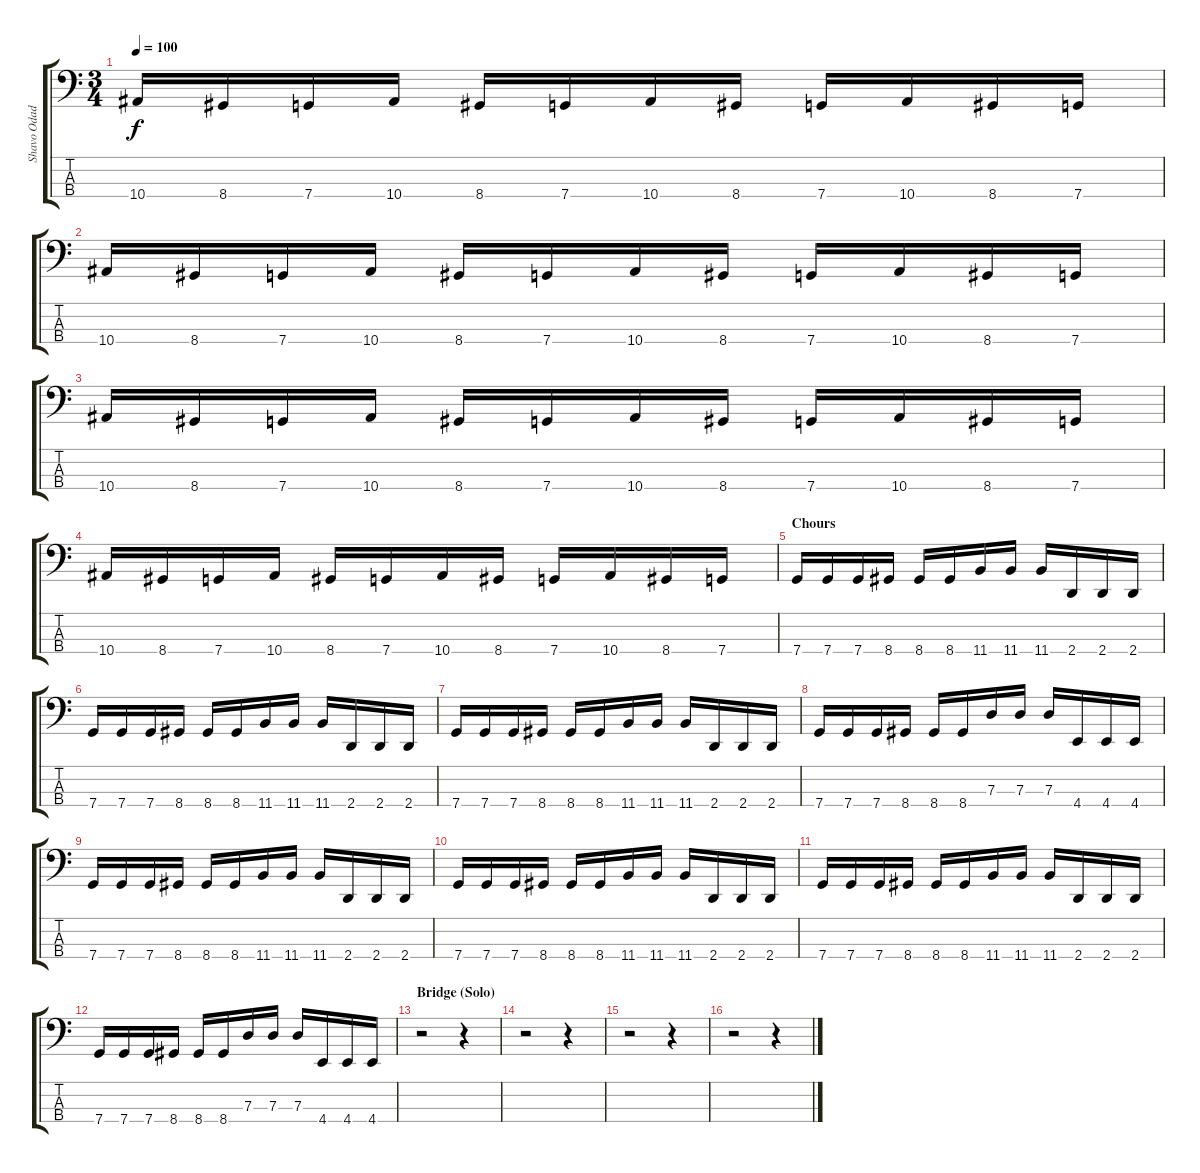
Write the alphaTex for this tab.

\track ("Shavo Odadjian" "Shavo Odad") {instrument electricbasspick}
\staff {score tabs}
\tuning (F2 C2 G1 C1) {hide}
\ts (3 4)
\tempo 100
\clef f4
\ks c
10.4.16{dy f} 8.4.16 7.4.16 10.4.16 8.4.16 7.4.16 10.4.16 8.4.16 7.4.16 10.4.16 8.4.16 7.4.16 |
10.4.16 8.4.16 7.4.16 10.4.16 8.4.16 7.4.16 10.4.16 8.4.16 7.4.16 10.4.16 8.4.16 7.4.16 |
10.4.16 8.4.16 7.4.16 10.4.16 8.4.16 7.4.16 10.4.16 8.4.16 7.4.16 10.4.16 8.4.16 7.4.16 |
10.4.16 8.4.16 7.4.16 10.4.16 8.4.16 7.4.16 10.4.16 8.4.16 7.4.16 10.4.16 8.4.16 7.4.16 |
\section ("" "Chours")
7.4.16 7.4.16 7.4.16 8.4.16 8.4.16 8.4.16 11.4.16 11.4.16 11.4.16 2.4.16 2.4.16 2.4.16 |
7.4.16 7.4.16 7.4.16 8.4.16 8.4.16 8.4.16 11.4.16 11.4.16 11.4.16 2.4.16 2.4.16 2.4.16 |
7.4.16 7.4.16 7.4.16 8.4.16 8.4.16 8.4.16 11.4.16 11.4.16 11.4.16 2.4.16 2.4.16 2.4.16 |
7.4.16 7.4.16 7.4.16 8.4.16 8.4.16 8.4.16 7.3.16 7.3.16 7.3.16 4.4.16 4.4.16 4.4.16 |
7.4.16 7.4.16 7.4.16 8.4.16 8.4.16 8.4.16 11.4.16 11.4.16 11.4.16 2.4.16 2.4.16 2.4.16 |
7.4.16 7.4.16 7.4.16 8.4.16 8.4.16 8.4.16 11.4.16 11.4.16 11.4.16 2.4.16 2.4.16 2.4.16 |
7.4.16 7.4.16 7.4.16 8.4.16 8.4.16 8.4.16 11.4.16 11.4.16 11.4.16 2.4.16 2.4.16 2.4.16 |
7.4.16 7.4.16 7.4.16 8.4.16 8.4.16 8.4.16 7.3.16 7.3.16 7.3.16 4.4.16 4.4.16 4.4.16 |
\section ("" "Bridge (Solo)")
r.2 r.4 |
r.2 r.4 |
r.2 r.4 |
r.2 r.4
